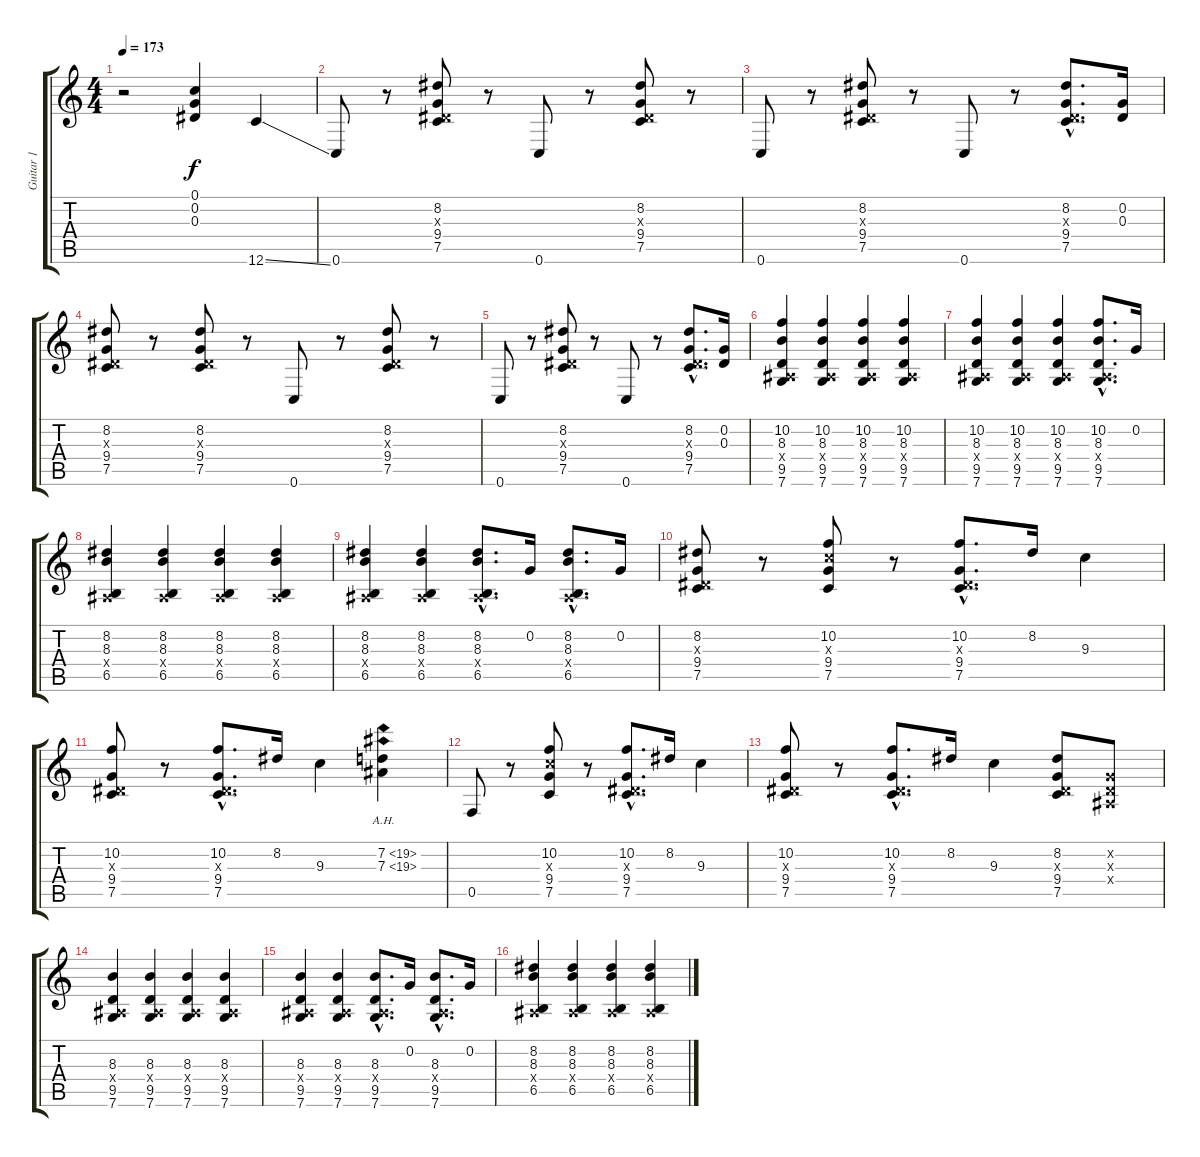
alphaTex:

\track ("Guitar 1" "Guitar 1") {instrument overdrivenguitar}
\staff {score tabs}
\tuning (C4 G3 Eb3 Bb2 F2 C2) {hide}
\ts (4 4)
\tempo 173
\clef g2
\ks c
r.2{dy f} (0.1 0.2 0.3).4 12.6{ss}.4 |
0.6.8 r.8 (8.2 0.3{x} 9.4 7.5).8 r.8 0.6.8 r.8 (8.2 0.3{x} 9.4 7.5).8 r.8 |
0.6.8 r.8 (8.2 0.3{x} 9.4 7.5).8 r.8 0.6.8 r.8 (8.2{hac} 0.3{hac x} 9.4{hac} 7.5{hac}).8{d} (0.2 0.3).16 |
(8.2 0.3{x} 9.4 7.5).8 r.8 (8.2 0.3{x} 9.4 7.5).8 r.8 0.6.8 r.8 (8.2 0.3{x} 9.4 7.5).8 r.8 |
0.6.8 r.8 (8.2 0.3{x} 9.4 7.5).8 r.8 0.6.8 r.8 (8.2{hac} 0.3{hac x} 9.4{hac} 7.5{hac}).8{d} (0.2 0.3).16 |
(10.2 8.3 0.4{x} 9.5 7.6).4 (10.2 8.3 0.4{x} 9.5 7.6).4 (10.2 8.3 0.4{x} 9.5 7.6).4 (10.2 8.3 0.4{x} 9.5 7.6).4 |
(10.2 8.3 0.4{x} 9.5 7.6).4 (10.2 8.3 0.4{x} 9.5 7.6).4 (10.2 8.3 0.4{x} 9.5 7.6).4 (10.2{hac} 8.3{hac} 0.4{hac x} 9.5{hac} 7.6{hac}).8{d} 0.2.16 |
(8.2 8.3 0.4{x} 6.5).4 (8.2 8.3 0.4{x} 6.5).4 (8.2 8.3 0.4{x} 6.5).4 (8.2 8.3 0.4{x} 6.5).4 |
(8.2 8.3 0.4{x} 6.5).4 (8.2 8.3 0.4{x} 6.5).4 (8.2{hac} 8.3{hac} 0.4{hac x} 6.5{hac}).8{d} 0.2.16 (8.2{hac} 8.3{hac} 0.4{hac x} 6.5{hac}).8{d} 0.2.16 |
(8.2 0.3{x} 9.4 7.5).8 r.8 (10.2 9.3{x} 9.4 7.5).8 r.8 (10.2{hac} 0.3{hac x} 9.4{hac} 7.5{hac}).8{d} 8.2.16 9.3.4 |
(10.2 0.3{x} 9.4 7.5).8 r.8 (10.2{hac} 0.3{hac x} 9.4{hac} 7.5{hac}).8{d} 8.2.16 9.3.4 (7.2{ah 12} 7.3{ah 12}).4 |
0.5.8 r.8 (10.2 9.3{x} 9.4 7.5).8 r.8 (10.2{hac} 0.3{hac x} 9.4{hac} 7.5{hac}).8{d} 8.2.16 9.3.4 |
(10.2 0.3{x} 9.4 7.5).8 r.8 (10.2{hac} 0.3{hac x} 9.4{hac} 7.5{hac}).8{d} 8.2.16 9.3.4 (8.2 0.3{x} 9.4 7.5).8 (0.2{x} 0.3{x} 0.4{x}).8 |
(8.3 0.4{x} 9.5 7.6).4 (8.3 0.4{x} 9.5 7.6).4 (8.3 0.4{x} 9.5 7.6).4 (8.3 0.4{x} 9.5 7.6).4 |
(8.3 0.4{x} 9.5 7.6).4 (8.3 0.4{x} 9.5 7.6).4 (8.3{hac} 0.4{hac x} 9.5{hac} 7.6{hac}).8{d} 0.2.16 (8.3{hac} 0.4{hac x} 9.5{hac} 7.6{hac}).8{d} 0.2.16 |
(8.2 8.3 0.4{x} 6.5).4 (8.2 8.3 0.4{x} 6.5).4 (8.2 8.3 0.4{x} 6.5).4 (8.2 8.3 0.4{x} 6.5).4
